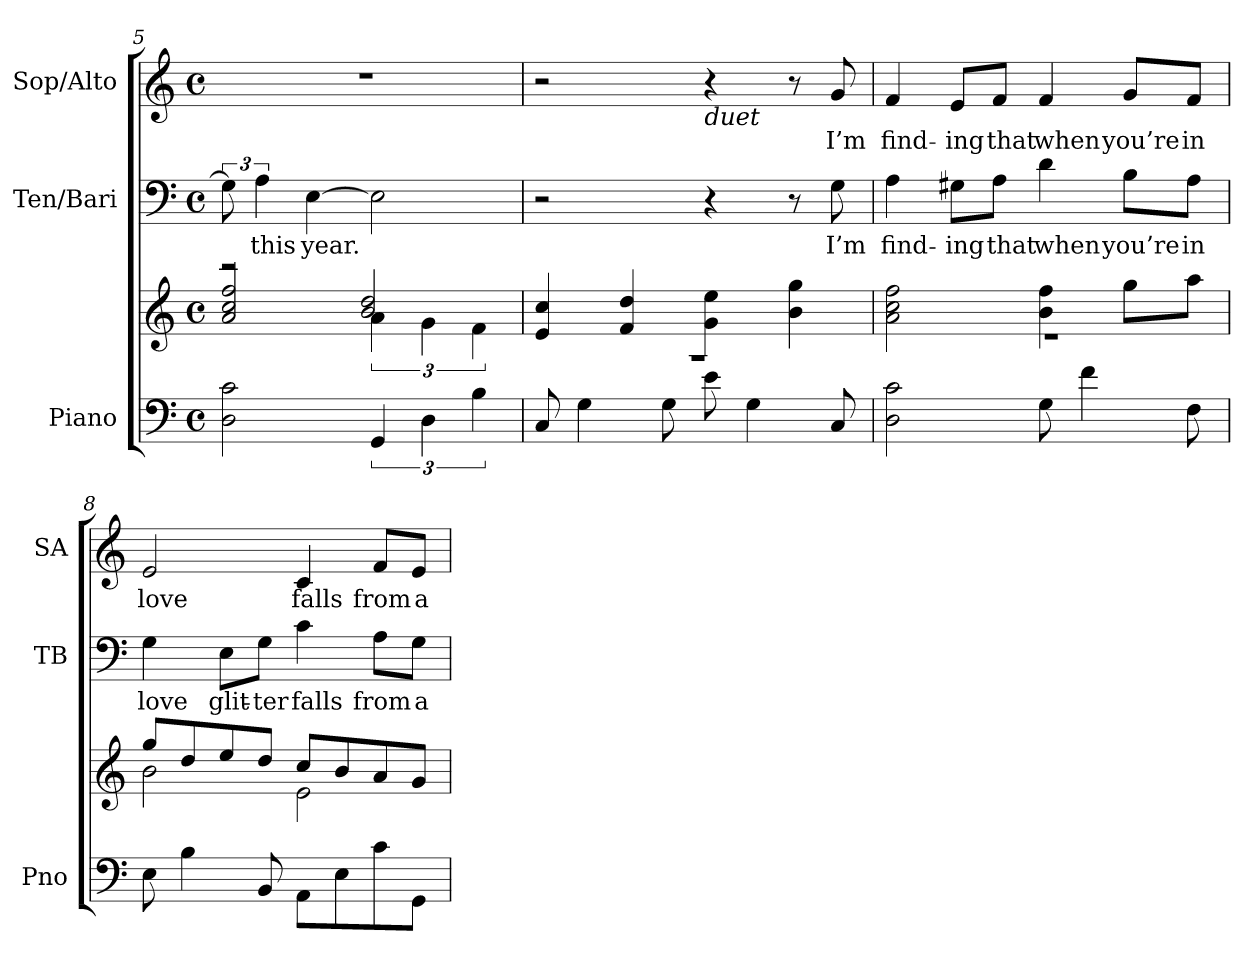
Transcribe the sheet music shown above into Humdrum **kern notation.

**kern	**kern	**kern	**text	**kern	**text
*part3	*part3	*part2	*part2	*part1	*part1
*staff4	*staff3	*staff2	*staff2	*staff1	*staff1
*I"Piano	*	*I"Ten/Bari	*	*I"Sop/Alto	*
*I'Pno	*	*I'TB	*	*I'SA	*
*clefF4	*clefG2	*clefF4	*	*clefG2	*
*k[]	*k[]	*k[]	*	*k[]	*
*C:	*C:	*C:	*	*C:	*
*M4/4	*M4/4	*M4/4	*	*M4/4	*
*met(c)	*met(c)	*met(c)	*	*met(c)	*
=5	=5	=5	=5	=5	=5
*	*^	*	*	*	*
2c\ 2D\	2r	2ff/ 2cc/ 2a/	12G\]	.	1r	.
!	!	!	!	!LO:LY:b	!	!
.	.	.	6A\	this	.	.
!	!	!	!	!LO:LY:b	!	!
.	.	.	[>4E\	year.	.	.
6GG/	6a\	2dd/ 2b/	2E\]	.	.	.
6D\	6g\	.	.	.	.	.
6B\	6f\	.	.	.	.	.
!!LO:LB:g=z
=6	=6	=6	=6	=6	=6	=6
8C/	4cc/ 4e/	1r	2r	.	2r	.
4G\	.	.	.	.	.	.
.	4dd/ 4f/	.	.	.	.	.
8G\	.	.	.	.	.	.
!	!	!	!	!	!LO:TX:b:i:t=duet	!
8e\	4ee\ 4g\	.	4r	.	4r	.
4G\	.	.	.	.	.	.
.	4gg\ 4b\	.	8r	.	8r	.
!	!	!	!	!LO:LY:b	!	!
!	!	!	!	!	!	!LO:LY:b
8C/	.	.	8G\	I’m	8g/	I’m
=7	=7	=7	=7	=7	=7	=7
!	!	!	!	!LO:LY:b	!	!
!	!	!	!	!	!	!LO:LY:b
2c\ 2D\	2ff\ 2cc\ 2a\	1r	4A\	find-	4f/	find-
!	!	!	!	!LO:LY:b	!	!
!	!	!	!	!	!	!LO:LY:b
.	.	.	8G#X\L	-ing	8e/L	-ing
!	!	!	!	!LO:LY:b	!	!
!	!	!	!	!	!	!LO:LY:b
.	.	.	8A\J	that	8f/J	that
!	!	!	!	!LO:LY:b	!	!
!	!	!	!	!	!	!LO:LY:b
8G\	4ff\ 4b\	.	4d\	when	4f/	when
4f\	.	.	.	.	.	.
!	!	!	!	!LO:LY:b	!	!
!	!	!	!	!	!	!LO:LY:b
.	8gg\L	.	8B\L	you’re	8g/L	you’re
!	!	!	!	!LO:LY:b	!	!
!	!	!	!	!	!	!LO:LY:b
8F\	8aa\J	.	8A\J	in	8f/J	in
=8	=8	=8	=8	=8	=8	=8
!	!	!	!	!LO:LY:b	!	!
!	!	!	!	!	!	!LO:LY:b
8E\	8gg/L	2b\	4G\	love	2e/	love
4B\	8dd/	.	.	.	.	.
!	!	!	!	!LO:LY:b	!	!
.	8ee/	.	8E\L	glit-	.	.
!	!	!	!	!LO:LY:b	!	!
8BB/	8dd/J	.	8G\J	-ter	.	.
!	!	!	!	!LO:LY:b	!	!
!	!	!	!	!	!	!LO:LY:b
8AA\L	8cc/L	2e\	4c\	falls	4c/	falls
8E\	8b/	.	.	.	.	.
!	!	!	!	!LO:LY:b	!	!
!	!	!	!	!	!	!LO:LY:b
8c\	8a/	.	8A\L	from	8f/L	from
!	!	!	!	!LO:LY:b	!	!
!	!	!	!	!	!	!LO:LY:b
8GG\J	8g/J	.	8G\J	a-	8e/J	a-
*	*v	*v	*	*	*	*
=	=	=	=	=	=
*-	*-	*-	*-	*-	*-
